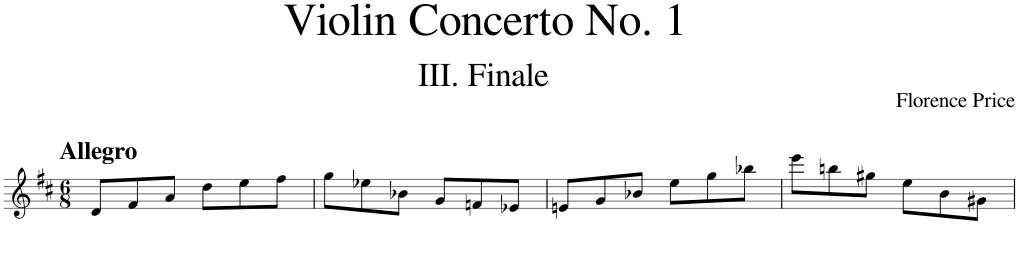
**kern
*part1
*staff1
*I"Violin I &amp; II
*I'Vln.
*stria5
*clefG2
*k[f#c#]
*M6/8
=1
!LO:TX:a:B:t=Allegro
8d/L
8f#/
8a/J
8dd\L
8ee\
8ff#\J
=2
8gg\L
8ee-X\
8b-X\J
8g/L
8fn/
8e-X/J
=3
8en/L
8g/
8b-X/J
8ee\L
8gg\
8bb-X\J
=4
8eee\L
8bbn\
8gg#X\J
8ee\L
8b\
8g#X\J
=
*-
